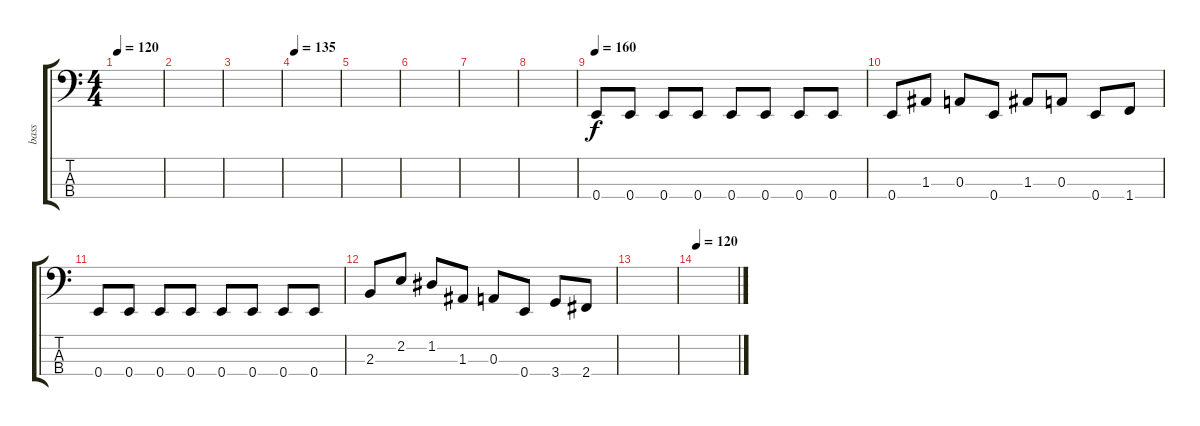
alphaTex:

\track ("bass" "bass") {instrument electricbassfinger}
\staff {score tabs}
\tuning (G2 D2 A1 E1) {hide}
\ts (4 4)
\tempo 120
\clef f4
\ks c
|
|
|
\tempo 135
|
|
|
|
|
\tempo 160
0.4.8 0.4.8 0.4.8 0.4.8 0.4.8 0.4.8 0.4.8 0.4.8 |
0.4.8 1.3.8 0.3.8 0.4.8 1.3.8 0.3.8 0.4.8 1.4.8 |
0.4.8 0.4.8 0.4.8 0.4.8 0.4.8 0.4.8 0.4.8 0.4.8 |
2.3.8 2.2.8 1.2.8 1.3.8 0.3.8 0.4.8 3.4.8 2.4.8 |
|
\tempo 120
